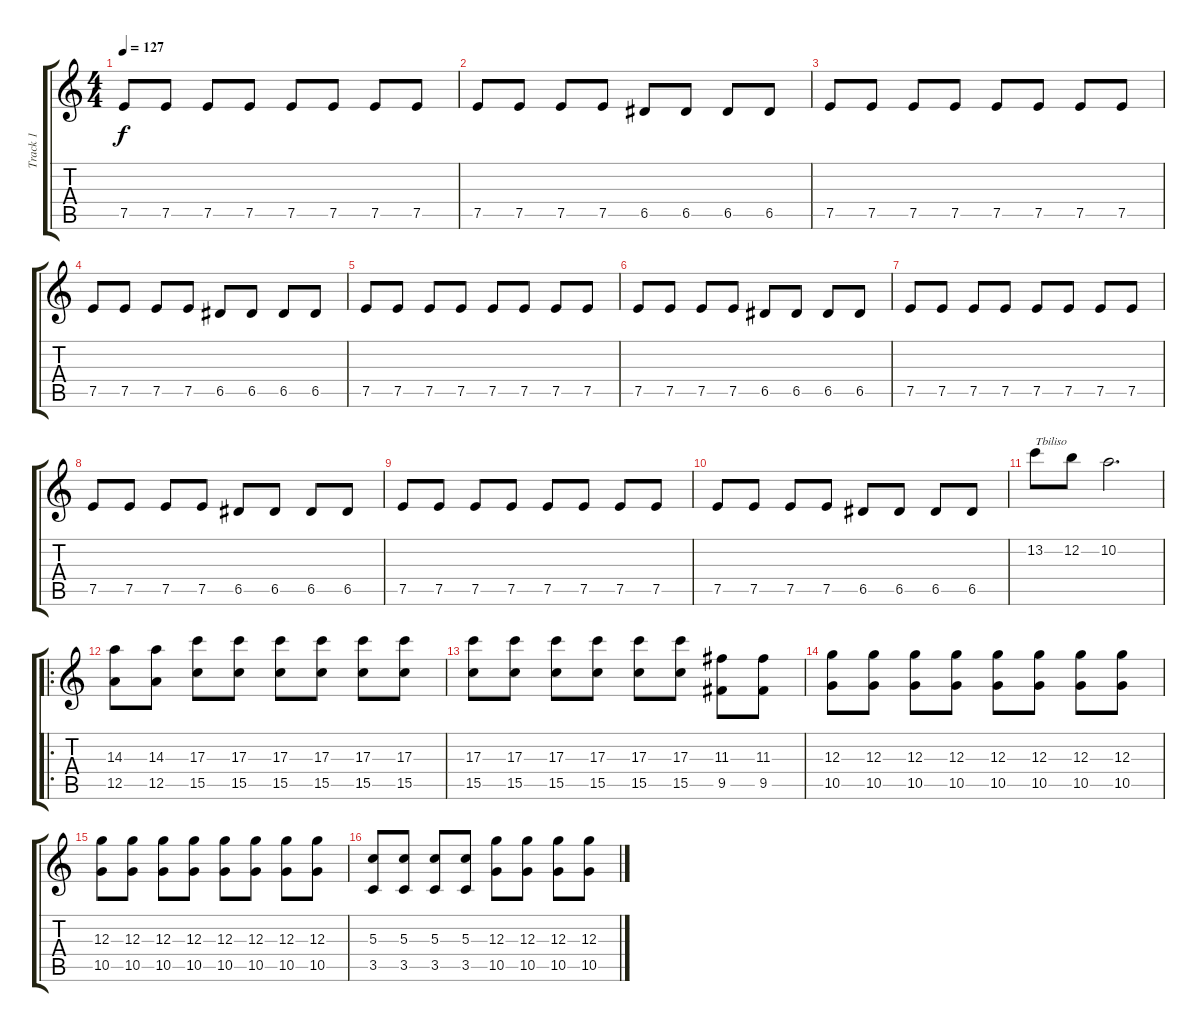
\track ("Track 1" "Track 1") {instrument electricguitarclean}
\staff {score tabs}
\tuning (E4 B3 G3 D3 A2 E2) {hide}
\ts (4 4)
\tempo 127
\clef g2
\ks c
7.5.8{dy f} 7.5.8 7.5.8 7.5.8 7.5.8 7.5.8 7.5.8 7.5.8 |
7.5.8 7.5.8 7.5.8 7.5.8 6.5.8 6.5.8 6.5.8 6.5.8 |
7.5.8 7.5.8 7.5.8 7.5.8 7.5.8 7.5.8 7.5.8 7.5.8 |
7.5.8 7.5.8 7.5.8 7.5.8 6.5.8 6.5.8 6.5.8 6.5.8 |
7.5.8 7.5.8 7.5.8 7.5.8 7.5.8 7.5.8 7.5.8 7.5.8 |
7.5.8 7.5.8 7.5.8 7.5.8 6.5.8 6.5.8 6.5.8 6.5.8 |
7.5.8 7.5.8 7.5.8 7.5.8 7.5.8 7.5.8 7.5.8 7.5.8 |
7.5.8 7.5.8 7.5.8 7.5.8 6.5.8 6.5.8 6.5.8 6.5.8 |
7.5.8 7.5.8 7.5.8 7.5.8 7.5.8 7.5.8 7.5.8 7.5.8 |
7.5.8 7.5.8 7.5.8 7.5.8 6.5.8 6.5.8 6.5.8 6.5.8 |
13.2.8{txt "Tbiliso"} 12.2.8 10.2.2{d} |
\ro
(14.3 12.5).8 (14.3 12.5).8 (17.3 15.5).8 (17.3 15.5).8 (17.3 15.5).8 (17.3 15.5).8 (17.3 15.5).8 (17.3 15.5).8 |
(17.3 15.5).8 (17.3 15.5).8 (17.3 15.5).8 (17.3 15.5).8 (17.3 15.5).8 (17.3 15.5).8 (11.3 9.5).8 (11.3 9.5).8 |
(12.3 10.5).8 (12.3 10.5).8 (12.3 10.5).8 (12.3 10.5).8 (12.3 10.5).8 (12.3 10.5).8 (12.3 10.5).8 (12.3 10.5).8 |
(12.3 10.5).8 (12.3 10.5).8 (12.3 10.5).8 (12.3 10.5).8 (12.3 10.5).8 (12.3 10.5).8 (12.3 10.5).8 (12.3 10.5).8 |
(5.3 3.5).8 (5.3 3.5).8 (5.3 3.5).8 (5.3 3.5).8 (12.3 10.5).8 (12.3 10.5).8 (12.3 10.5).8 (12.3 10.5).8
